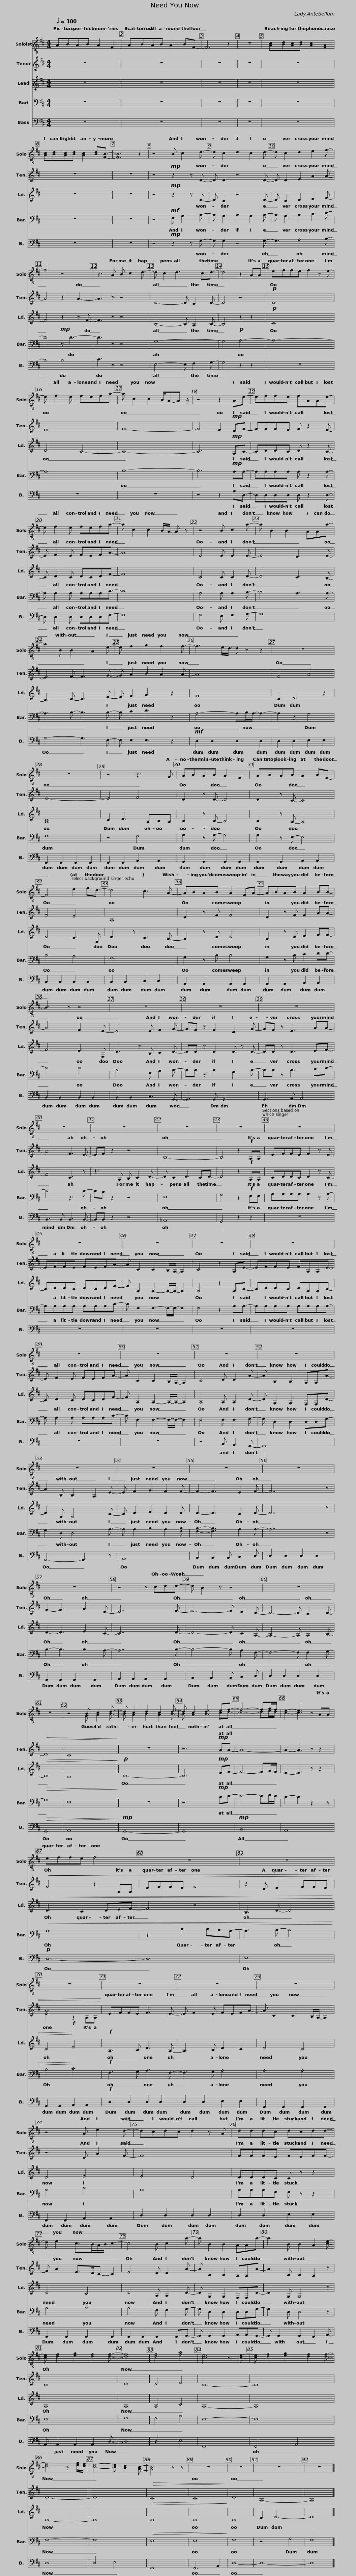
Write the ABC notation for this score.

X:1
%%score ( 1 2 ) ( 3 4 ) 5 6 7
L:1/8
Q:1/4=100
M:4/4
I:linebreak $
K:D
V:1 treble-8
V:2 treble-8
V:3 treble
V:4 treble
V:5 treble
V:6 bass
V:7 bass
V:1
 ABAB A2 F2 | ABAB A2 BF- | F6 z2 | z8 |$ [Ac][Bd][Ac][Bd] [Ac]2 [FA]2 | %5
 [Ac][Bd][Ac][Bd] [Ac]2 [Bd][FB]- | [FB]6 z2 | z4 B c2 d- | d c2 d2 c2 d- |$ d c2 d2 e2 f- | %10
 f4 z4 | z3 A B c2 d- | d c2 d3 cd- | d4 z2 AA |$ effe f2 z e- | %15
 e f2 e fefa- | a c2 c2 B/A-A z/ | z4 z2 Ae- |$ effe fAAe- | e f2 e fefa- | %20
 a c2 c2 B/A/- A z | z4 B c2 a- |$ a B2 B2 AAa- | a2 B B2 A2 e- | e f2 g2 f2 f- | %25
 f3 e/d/- d z z2 |$ z8 | z8 | z4 z3 G | ABAB A2 F2 |$ %30
 ABAB A2 BF- | F4 e2 fd- | d4 c3 A- |$ ABAB A2 FA- | ABAB A2 BB- | %35
 B3 z z4 |$ z8 | z8 | z8 | z8 |$ %40
 z8 | z8 | z8 | z8 |$ z8 | %45
 z8 | z8 | z8 |$ z8 | z8 | %50
 z8 | z8 |$ z8 | z8 | z8 | %55
 z8 |$ z8 | z4 z cdd- | d B2 z z4 |$ z8 | %60
 z8 | z4 B c2 d- | d c2 d2 c2 d- | d c2 d3 ef- |$ f6- fg/f/ | %65
 e2- e3 z AA | effe f4 | z8 |$ z8 | z8 | %70
 z8 |$ z8 | z8 | z4 A e2 d- |$ dcdc d2 z A | %75
 dddc dcdd- | d e2 c>BA/B/ c2- |$ c4 B c2 a- | a B2 B2 AAa- | a2 B B2 A2 [ce]- | %80
 [ce] [df]2 [eg]2 [df]2 [df]- |$ [df]8 | [df]4 [fa]4 | [ce]6 z [ce]- | [ce] [df]2 [eg]2 [df]2 [df]- | %85
 [df]6 z [eg]/[df]/ | [ce]4- [ce] [Bd]2 [Ac]- | [Ac]6 z z | z8 | z8 |$ %90
 z8 | z8 |] %92
V:2
 x8 | x8 | x8 | x8 |$ x8 | %5
 x8 | x8 | x8 | x8 |$ x8 | %10
 x8 | x8 | x8 | x8 |$ x8 | %15
 x8 | x8 | x8 |$ x8 | x8 | %20
 x8 | x8 |$ x8 | x8 | x8 | %25
 x8 |$ x8 | x8 | x8 | x8 |$ %30
 x8 | x8 | x8 |$ x8 | x8 | %35
 x8 |$ x8 | x8 | x8 | x8 |$ %40
 x8 | x8 | x8 | x8 |$ x8 | %45
 x8 | x8 | x8 |$ x8 | x8 | %50
 x8 | x8 |$ x8 | x8 | x8 | %55
 x8 |$ x8 | x8 | x8 |$ x8 | %60
 x8 | z4 G A2 B- | B A2 B2 A2 B- | B A2 B3 cd- |$ d6- de/d/ | %65
 c2- c3 x3 | x8 | x8 |$ x8 | x8 | %70
 x8 |$ x8 | x8 | x8 |$ x8 | %75
 x8 | x8 |$ x8 | x8 | x8 | %80
 x8 |$ x8 | x8 | x8 | x8 | %85
 x8 | x8 | x8 | x8 | x8 |$ %90
 x8 | x8 |] %92
V:3
 z8 | z8 | z8 | z8 |$ z8 | %5
 z8 | z8 | z4!mp! z2 z D- | D D2 z4 D- |$ D D2 E2 A2 A- | %10
 A4 z2 A2- | A3 z z4 | D4- D C2 D- | D4 z4 |$!p! D8 | %15
 E8 | F8- | F4 E2!mp! DF- |$ FFFE F z2 E- | E F2 E FEFA- | %20
 A8 | E4 E E2 E- |$ E4 D3 E- | E3 F- F3 G- | G A2 B2 A2 A- | %25
 A8 |$ F4 A4 | E8- | E4 F4 | D2 z D- D4 |$ %30
 D2 z C- C4 | F4 E4 | A,8 |$ D2 z F F4 | D2 z F F2 AA- | %35
 A4 F3 E- |$ E4 E F2 G- | GF z F2 D2 G- | GF z E3 AA- | A4 F3 E- |$ %40
 EF z2 z4 | B,8- | B,4 z2!f! A,A, | EFFE F2 z E- |$ EFFE FEFA- | %45
 A C2 C2 B,/A,/- A,2 | C4 z2 A,E- | EFFE FA,A,E- |$ E F2 E FEFA- | A C2 C2 B,/A,/- A,2 | %50
 C4 D D2 A- | A B,2 B,2 A,A,A- |$ A2 B, B,2 A,2 E- | E F2 G2 F2 F- | F2- F3 E2 F- | %55
 F7 z |$ G2- G3 A2 E- | E7 F- | F4- F E2 D- |$ D4- D C2 D- | %60
!>(! D8 | C8!>)! | z8 | z6!mp! AA- |$ A8- | %65
 A2- A3 z z2 |!<(! F4 z2 A,A, | EFFE F4 |$ z2 D E2 FFE | A8!<)! | %70
 EFFE F3 E- |$ E F2 E FEFA- | A C2 C2 B,/A,/- A,2 | z4 D A2 F- |$ F8 | %75
 FFFE FEFF- | F A2 E>DC- C2 |$ E4 D D2 A- | A B,2 B,2 A,A,A- | A2 B, B,2 A,2 z | %80
 C8 |$ D8 | D4 E4 | C8- | C8 | %85
 D8- | D8 |!>(! C8 | C8!>)! | D8 |$ %90
 A,8- | A,8 |] %92
V:4
 x8 | x8 | x8 | x8 |$ x8 | %5
 x8 | x8 | x8 | x8 |$ x8 | %10
 x8 | x8 | x8 | x8 |$ x8 | %15
 x8 | x8 | x8 |$ x8 | x8 | %20
 x8 | x8 |$ x8 | x8 | x8 | %25
 x8 |$ x8 | x8 | x8 | x8 |$ %30
 x8 | x8 | x8 |$ x8 | x8 | %35
 x8 |$ x8 | x8 | x8 | x8 |$ %40
 x8 | x8 | x8 | x8 |$ x8 | %45
 x8 | x8 | x8 |$ x8 | x8 | %50
 x8 | x8 |$ x8 | x8 | x8 | %55
 x8 |$ x8 | x8 | x8 |$ x8 | %60
 x8 | x8 | x8 | x8 |$ x8 | %65
 x8 | x8 | x8 |$ x8 | E4!f! z2 A,A, | %70
 x8 |$ x8 | x8 | x8 |$ x8 | %75
 x8 | x8 |$ x8 | x8 | x8 | %80
 x8 |$ x8 | x8 | x8 | x8 | %85
 x8 | x8 | x8 | x8 | x8 |$ %90
 x8 | x8 |] %92
V:5
 z8 | z8 | z8 | z8 |$ z8 | %5
 z8 | z8 | z4!mp! z2 z D- | D C2 z4 D- |$ D C2 D2 E2 F- | %10
 F4 z2 z F- | F3 z z4 | B,4- B, A,2 B,- | B,4 z2 z2 |$!p! C8 | %15
 D4 C4- | C8- | C6!mp! A,C- |$ CDDC D z2 C- | C D2 C DCDF- | %20
 F8 | C4 C C2 D- |$ D4 C3 B,- | B,3 C- C3 E- | E F2 G3 z2 | %25
 F8 |$ C2 D4 z2 | [A,C]8 | C2 D3 A,B,A, | B,2 z B,- B,4 |$ %30
 B,2 z A,- A,4 | D4 C3 F, | D3 z C3 B,- |$ B,2 z D D4 | B,2 z D E2 FF- | %35
 F4 E3 F, |$ D3 z B, C2 D- | DD z D2 D z D- | DD z D3 EF- | F4 C3 z |$ %40
 z3 A, B, C2 D- | D C2 D3 CD- | D4 z2!f! A,A, | CDDC D2 z C- |$ CDDC DCDF- | %45
 F A,2 A,2- A,/-A,/- A,2 | A,4 z2 A,C- | CDDC DA,A,C- |$ C D2 C DCDF- | F A,2 A,2- A,/-A,/- A,2 | %50
 A,4 A, A,2 D- | D G,2 G,2 F,F,D- |$ D2 G, G,4 C- | C D2 E2 D2 D | D2- D3 C2 D- | %55
 D7 z |$ D2- D3 E2 C- | C7 D- | D4- D C2 A,- |$ A,4- A, A,2 B,- | %60
!>(! B,8 | A,8!>)! |!p! B,8- | B,6!mp! EF- |$ F6- FG/F/ | %65
 E2- E3 z z2 |!<(! D3 C2 DEF- | F4 z4 |$ B,3 D- D4 | C4!<)! E4 | %70
!f! A,3 B, D3 A,- |$ A,3 B, D2 C2 | D4 C4 | D4 E4 |$ E4 D4 | %75
 DDDC C z z2 | D4 C4 |$ D4 A, A,2 D- | D G,2 G,2 F,F,D- | D2 G, G,4 z | %80
 A,8 |$ A,8 | A,4 C4 | A,8- | A,8 | %85
 A,8- | A,8 |!>(! A,8 | A,8!>)! | A,8 |$ %90
 C2 D6- | D8 |] %92
V:6
 z8 | z8 | z8 | z8 |$ z8 | %5
 z8 | z8 | z4!mf! F, A,2 B,- | B, A,2 B,2 A,2 B,- |$ B, A,2 B,2 C2 D- | %10
 D4!mp! z D3- | D3 z z4 | G,8- | G,4!p! A,4- |$ A,8- | %15
 A,8 | B,8- | B,6!mp! A,A,- |$ A,A,A,A, A, z2 A,- | A, A,2 A, A,A,A,C- | %20
 C8 | A,4 A, A,2 B,- |$ B,4 A,3 A,- | A,3 B,- B,3 B,- | B, C2 D3 z2 | %25
 A,4- A,B,/A,/- A,2- |$ A,2 z2 G,4 | F,8 | z4 F,4 | G,2 z G,- G,4 |$ %30
 G,2 z E,- E,4 | B,4 A,4 | F,8 |$ G,2 z B, B,4 | G,2 z B, C2 DD- | %35
 D4 D4 |$ B,4 F, A,2 B,- | B,B, z B,2 G,2 B,- | B,B, z B,3 CD- | D4 z3 D- |$ %40
 DC z2 z4 | E,8 | G,4 z2!f! F,F, | A,A,A,A, A,2 z A,- |$ A,A,A,A, A,A,A,C- | %45
 C F,2 F,2- F,/-F,/- F,2 | F,4 z2 A,A,- | A,A,A,A, A,A,A,A,- |$ A, A,2 A, A,A,A,C- | C F,2 F,2- F,/-F,/- F,2 | %50
 F,4 F, F,2 G,- | G, D,2 D,2 D,D,G,- |$ G,2 D, D,4 A,- | A, A,2 B,2 A,2 [F,B,] | [F,B,]2- [F,B,]3 A,2 A,- | %55
 A,7 z |$ B,2- B,3 B,2 A,- | A,7 B,- | B,4- B, A,2 F,- |$ F,4- F, F,2 G,- | %60
!>(! G,8 | E,8!>)! | z8 | z6!mp! CD- |$ D6- DE/D/ | %65
 C2- C3 z2 z |!<(! A,8 | z3 C2 CB,A,- |$ A,3 B,- B,4 | B,4!<)! C4 | %70
!f! F,3 G, A,3 F,- |$ F,3 G, A,4 | A,4 A,4 | A,4 C4 |$ A,8 | %75
 A,A,A,F, F, z z2 | A,4 A,4 |$ A,4 F, F,2 G,- | G, D,2 D,2 D,D,G,- | G,2 D, D,4 z | %80
 E,8 |$ F,8 | F,4 A,4 | E,8- | E,8 | %85
 F,8- | F,8 |!>(! E,8 | E,8!>)! | F,8 |$ %90
 z4 G,4 | F,8 |] %92
V:7
 z8 | z8 | z8 | z8 |$ z8 | %5
 z8 | z8 | z4!mp! z2 z G,- | G, G,2 z4 G,- |$ G,3 A,4 B,- | %10
 B,4 B,4 | C3 z z4 | E,4- E, F,2 G,- | G,4 z2 z2 |$ z8 | %15
 z8 | z8 | z4 z2 A,D,- |$ D,D,D,D, D, z2 D,- | D, D,2 D, D,D,D,F,- | %20
 F,8 | F,4 E, F,2 G,- |$ G,8 | G,4- G,3 E,- | E, E,2 E,3 z2 | %25
!mf! D,2 D,2 D,2 D,2 |$ D,2 D,2 E,2 E,2 | F,,2 F,,2 F,,2 F,,2 | F,,2 F,,2 A,,2 A,,2 | G,,2 G,,2 G,,2 G,,2 |$ %30
 G,,2 G,,2 A,,2 A,,2 | B,,2 B,,2 B,,2 B,,2 | B,,2 B,,2 C,2 C,2 |$ G,,2 G,,2 G,,2 G,,2 | G,,2 G,,2 A,,2 A,,2 | %35
 B,,2 B,,2 B,,2 B,,2 |$ B,,2 B,,2 C,3 G,,- | G,,3 G,, G,,4 | G,,3 A,, A,,4 | B,,3 B,, B,,3 B,,- |$ %40
 B,,B,, z2 z4 | _A,,8 | G,,4 z2 z2 | z8 |$ z8 | %45
 z8 | z8 | z8 |$ z8 | z8 | %50
 z4 B,, A,,2 G,,- | G,,8 |$ G,,4- G,,3 z | A,,8 | B,,2 B,,2 B,, C,2 D, | %55
 D,2 D,2 D,2 D,2 |$ G,,2 G,,2 G,,2 G,,2 | A,,2 A,,2 A,,2 A,,2 | B,,2 B,,2 B,, C,2 D, |$ D,2 D,2 D,2 D,2 | %60
!>(! G,,8 | A,,8!>)! |!mp! G,,8- | G,,8 |$!mp! B,,8 | %65
 A,,8 |!p! D,8- | D,8 |$ E,8 | G,,2 G,,2 A,,2 A,,2 | %70
!f! D,2 D,2 D,2 D,2 |$ D,2 D,2 E,2 E,2 | F,,2 F,,2 F,,2 F,,2 | F,,2 F,,2 A,,2 A,,2 |$ D,2 D,2 D,2 D,2 | %75
 D,2 D,2 E,2 E,2 | F,,2 F,,2 F,,2 F,,2 |$ F,,2 F,,2 F,,2 F,,G,,- | G,, G,,2 G,,2 A,,A,,G,,- | G,, G,,2 G,,2 F,,2 A,,- | %80
 A,, A,,2 A,,2 A,,2 D,- |$ D,8 | D,4 E,4 | F,,8 | F,,4 A,,4 | %85
 D,8 | D,4 E,4 | F,,8 | F,,6 A,,2 | D,8- |$ %90
 D,8- | D,8 |] %92
